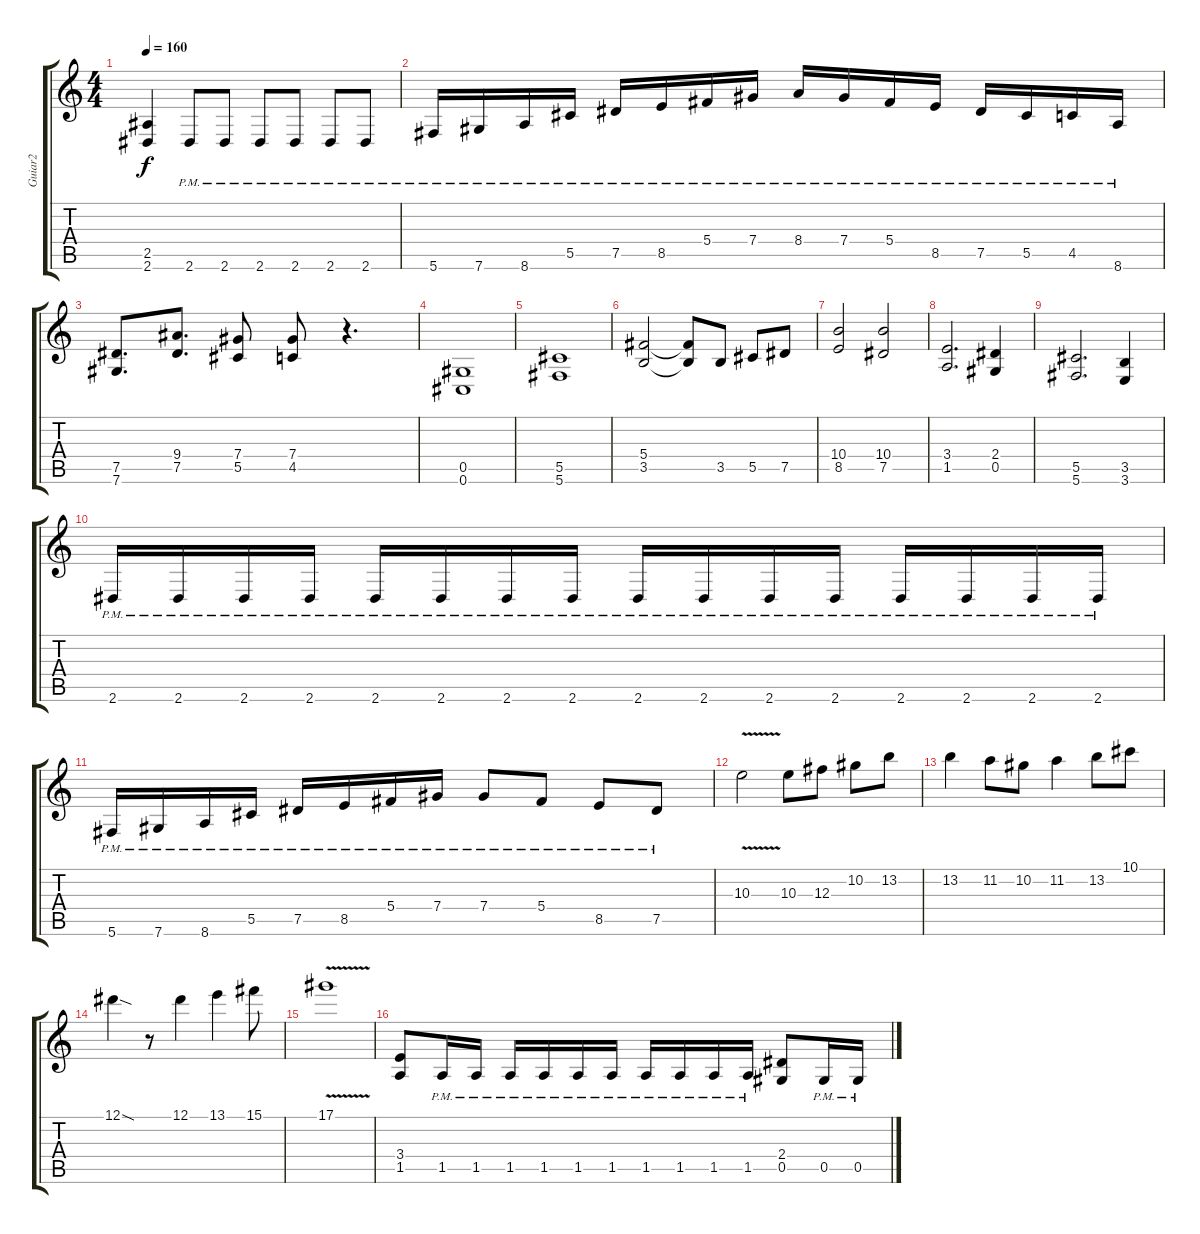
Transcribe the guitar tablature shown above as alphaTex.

\track ("Guiar2" "Guiar2") {instrument distortionguitar}
\staff {score tabs}
\tuning (Eb4 Bb3 Gb3 Db3 Ab2 Db2) {hide}
\ts (4 4)
\tempo 160
\clef g2
\ks c
(2.5 2.6).4{dy f} 2.6{pm}.8 2.6{pm}.8 2.6{pm}.8 2.6{pm}.8 2.6{pm}.8 2.6{pm}.8 |
5.6{pm}.16 7.6{pm}.16 8.6{pm}.16 5.5{pm}.16 7.5{pm}.16 8.5{pm}.16 5.4{pm}.16 7.4{pm}.16 8.4{pm}.16 7.4{pm}.16 5.4{pm}.16 8.5{pm}.16 7.5{pm}.16 5.5{pm}.16 4.5{pm}.16 8.6{pm}.16 |
(7.5 7.6).8{d} (9.4 7.5).8{d} (7.4 5.5).8 (7.4 4.5).8 r.4{d} |
(0.5 0.6).1 |
(5.5 5.6).1 |
(5.4 3.5).2 (5.4{t} 3.5{t}).8 3.5.8 5.5.8 7.5.8 |
(10.4 8.5).2 (10.4 7.5).2 |
(3.4 1.5).2{d} (2.4 0.5).4 |
(5.5 5.6).2{d} (3.5 3.6).4 |
2.6{pm}.16 2.6{pm}.16 2.6{pm}.16 2.6{pm}.16 2.6{pm}.16 2.6{pm}.16 2.6{pm}.16 2.6{pm}.16 2.6{pm}.16 2.6{pm}.16 2.6{pm}.16 2.6{pm}.16 2.6{pm}.16 2.6{pm}.16 2.6{pm}.16 2.6{pm}.16 |
5.6{pm}.16 7.6{pm}.16 8.6{pm}.16 5.5{pm}.16 7.5{pm}.16 8.5{pm}.16 5.4{pm}.16 7.4{pm}.16 7.4{pm}.8 5.4{pm}.8 8.5{pm}.8 7.5{pm}.8 |
10.3{v}.2 10.3.8 12.3.8 10.2.8 13.2.8 |
13.2.4 11.2.8 10.2.8 11.2.4 13.2.8 10.1.8 |
12.1{sod}.4 r.8 12.1.4 13.1.4 15.1.8 |
17.1{v}.1 |
(3.4 1.5).8 1.5{pm}.16 1.5{pm}.16 1.5{pm}.16 1.5{pm}.16 1.5{pm}.16 1.5{pm}.16 1.5{pm}.16 1.5{pm}.16 1.5{pm}.16 1.5{pm}.16 (2.4 0.5).8 0.5{pm}.16 0.5{pm}.16
